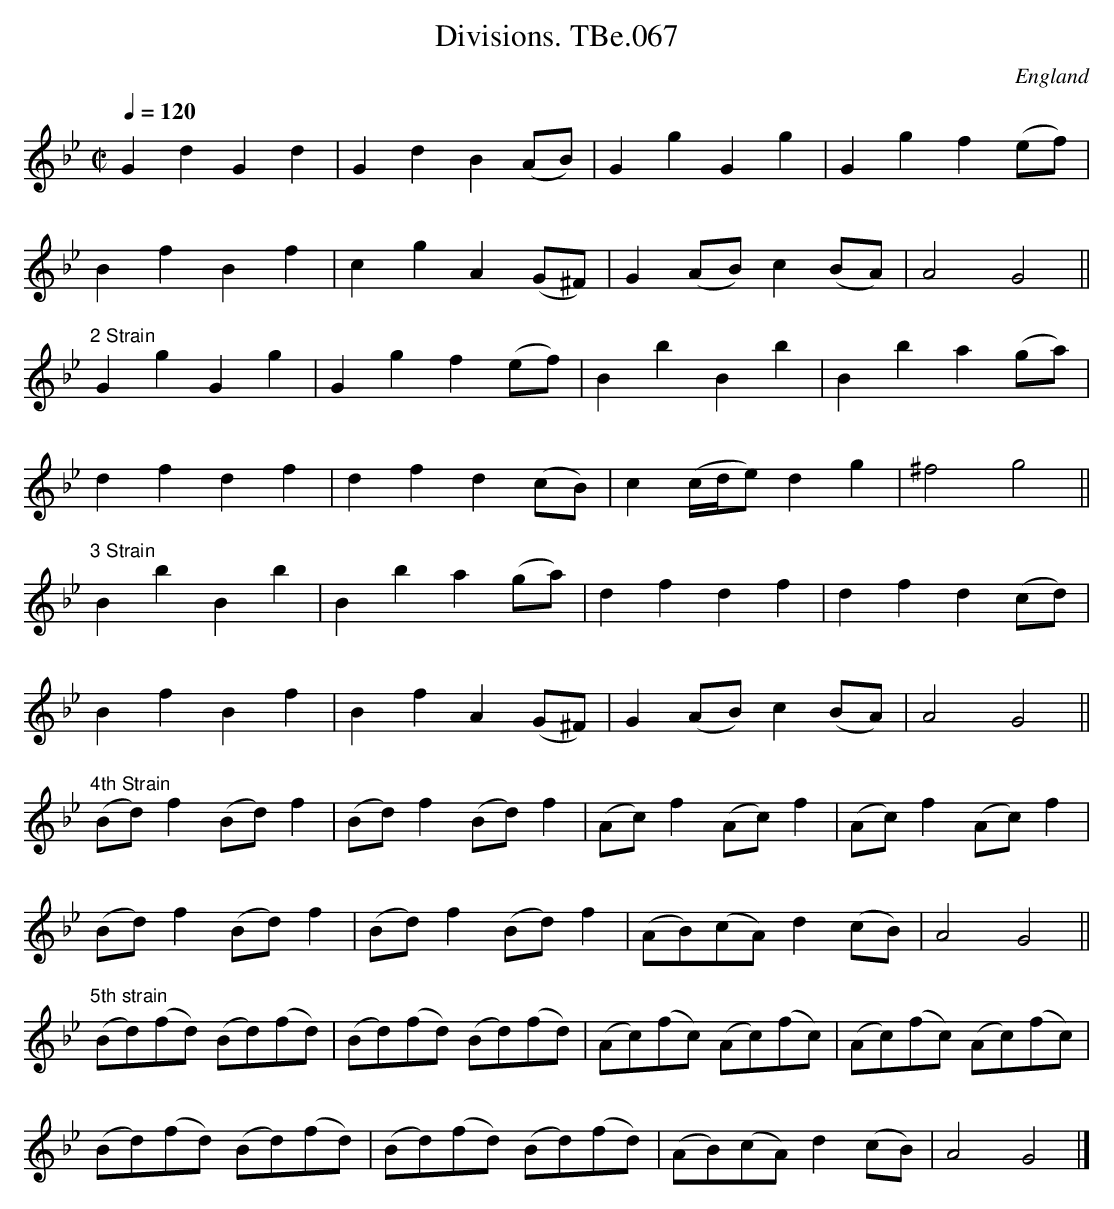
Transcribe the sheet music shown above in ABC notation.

X:1
T:Divisions. TBe.067
M:C|
L:1/4
Q:1/4=120
O:England
notC:untitled in MS
K:G minor
GdGd | GdB (A/B/) | GgGg | Gg f (e/f/) |!
BfBf | cg A (G/^F/) |G (A/B/) c (B/A/) | A2 G2 ||!
"^2 Strain"GgGg | Ggf (e/f/) | BbBb | Bb a (g/a/) |!
dfdf | df d (c/B/) |c (c/4d/4e/) dg | ^f2g2 ||!
"^3 Strain"BbBb | Bba (g/a/) | dfdf | df d (c/d/) |!
BfBf | Bf A (G/^F/)|G (A/B/) c (B/A/) | A2 G2 ||!
"^4th Strain"(B/d/) f (B/d/) f | (B/d/) f (B/d/) f |\
(A/c/) f   (A/c/) f| (A/c/) f (A/c/) f |!
(B/d/) f (B/d/) f  | (B/d/) f (B/d/) f |\
(A/B/)(c/A/) d (c/B/) | A2 G2 ||!
L:1/8
"^5th strain"(Bd)(fd) (Bd)(fd) | (Bd)(fd) (Bd)(fd) |\
(Ac)(fc) (Ac)(fc) | (Ac)(fc) (Ac)(fc) |!
(Bd)(fd) (Bd)(fd) | (Bd)(fd) (Bd)(fd) | \
(AB)(cA) d2 (cB) | A4 G4 |]
